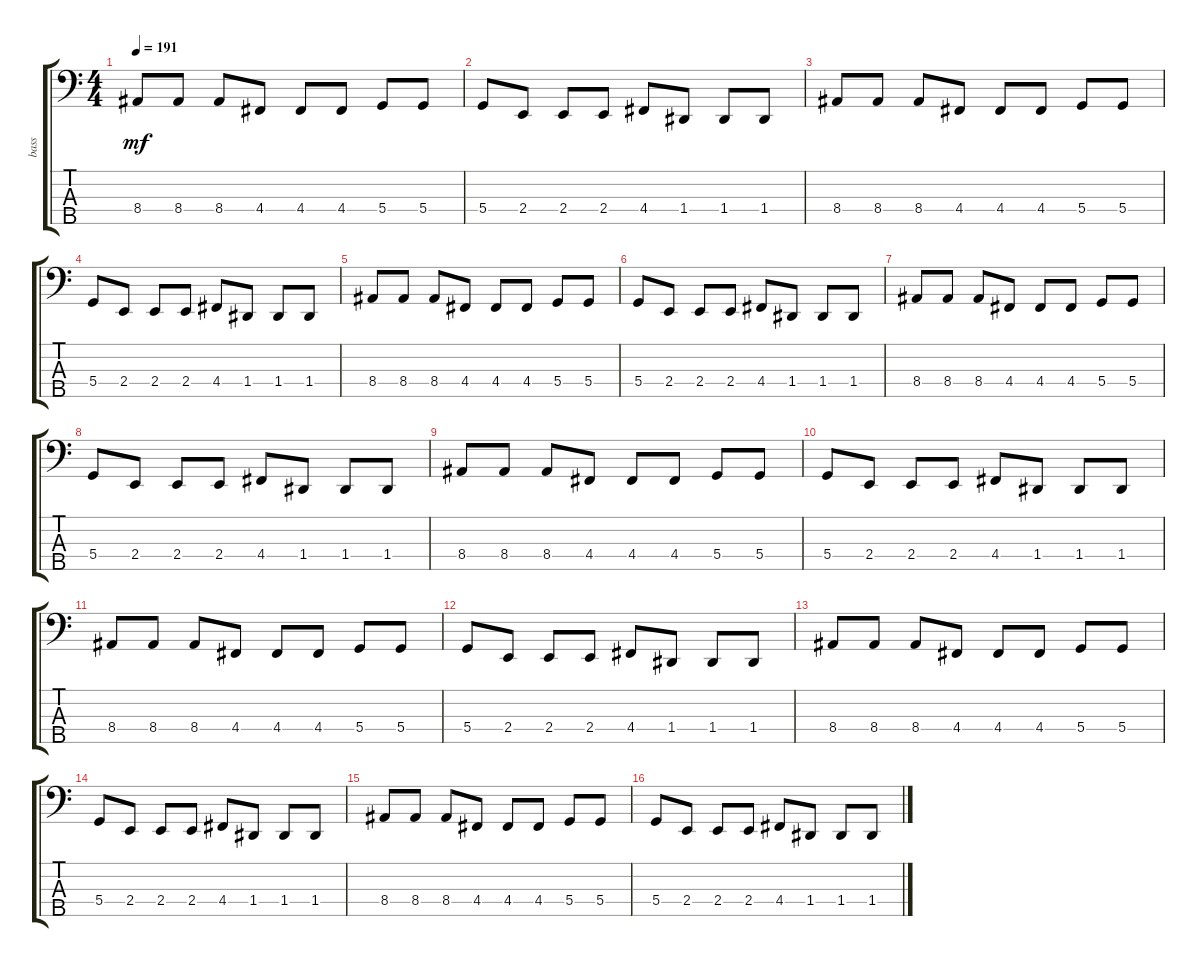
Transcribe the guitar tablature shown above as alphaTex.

\track ("bass" "bass") {instrument electricbassfinger}
\staff {score tabs}
\tuning (F2 C2 G1 D1 A0) {hide}
\ts (4 4)
\tempo 191
\clef f4
\ks c
8.4.8{dy mf} 8.4.8 8.4.8 4.4.8 4.4.8 4.4.8 5.4.8 5.4.8 |
5.4.8 2.4.8 2.4.8 2.4.8 4.4.8 1.4.8 1.4.8 1.4.8 |
8.4.8 8.4.8 8.4.8 4.4.8 4.4.8 4.4.8 5.4.8 5.4.8 |
5.4.8 2.4.8 2.4.8 2.4.8 4.4.8 1.4.8 1.4.8 1.4.8 |
8.4.8 8.4.8 8.4.8 4.4.8 4.4.8 4.4.8 5.4.8 5.4.8 |
5.4.8 2.4.8 2.4.8 2.4.8 4.4.8 1.4.8 1.4.8 1.4.8 |
8.4.8 8.4.8 8.4.8 4.4.8 4.4.8 4.4.8 5.4.8 5.4.8 |
5.4.8 2.4.8 2.4.8 2.4.8 4.4.8 1.4.8 1.4.8 1.4.8 |
8.4.8 8.4.8 8.4.8 4.4.8 4.4.8 4.4.8 5.4.8 5.4.8 |
5.4.8 2.4.8 2.4.8 2.4.8 4.4.8 1.4.8 1.4.8 1.4.8 |
8.4.8 8.4.8 8.4.8 4.4.8 4.4.8 4.4.8 5.4.8 5.4.8 |
5.4.8 2.4.8 2.4.8 2.4.8 4.4.8 1.4.8 1.4.8 1.4.8 |
8.4.8 8.4.8 8.4.8 4.4.8 4.4.8 4.4.8 5.4.8 5.4.8 |
5.4.8 2.4.8 2.4.8 2.4.8 4.4.8 1.4.8 1.4.8 1.4.8 |
8.4.8 8.4.8 8.4.8 4.4.8 4.4.8 4.4.8 5.4.8 5.4.8 |
5.4.8 2.4.8 2.4.8 2.4.8 4.4.8 1.4.8 1.4.8 1.4.8
